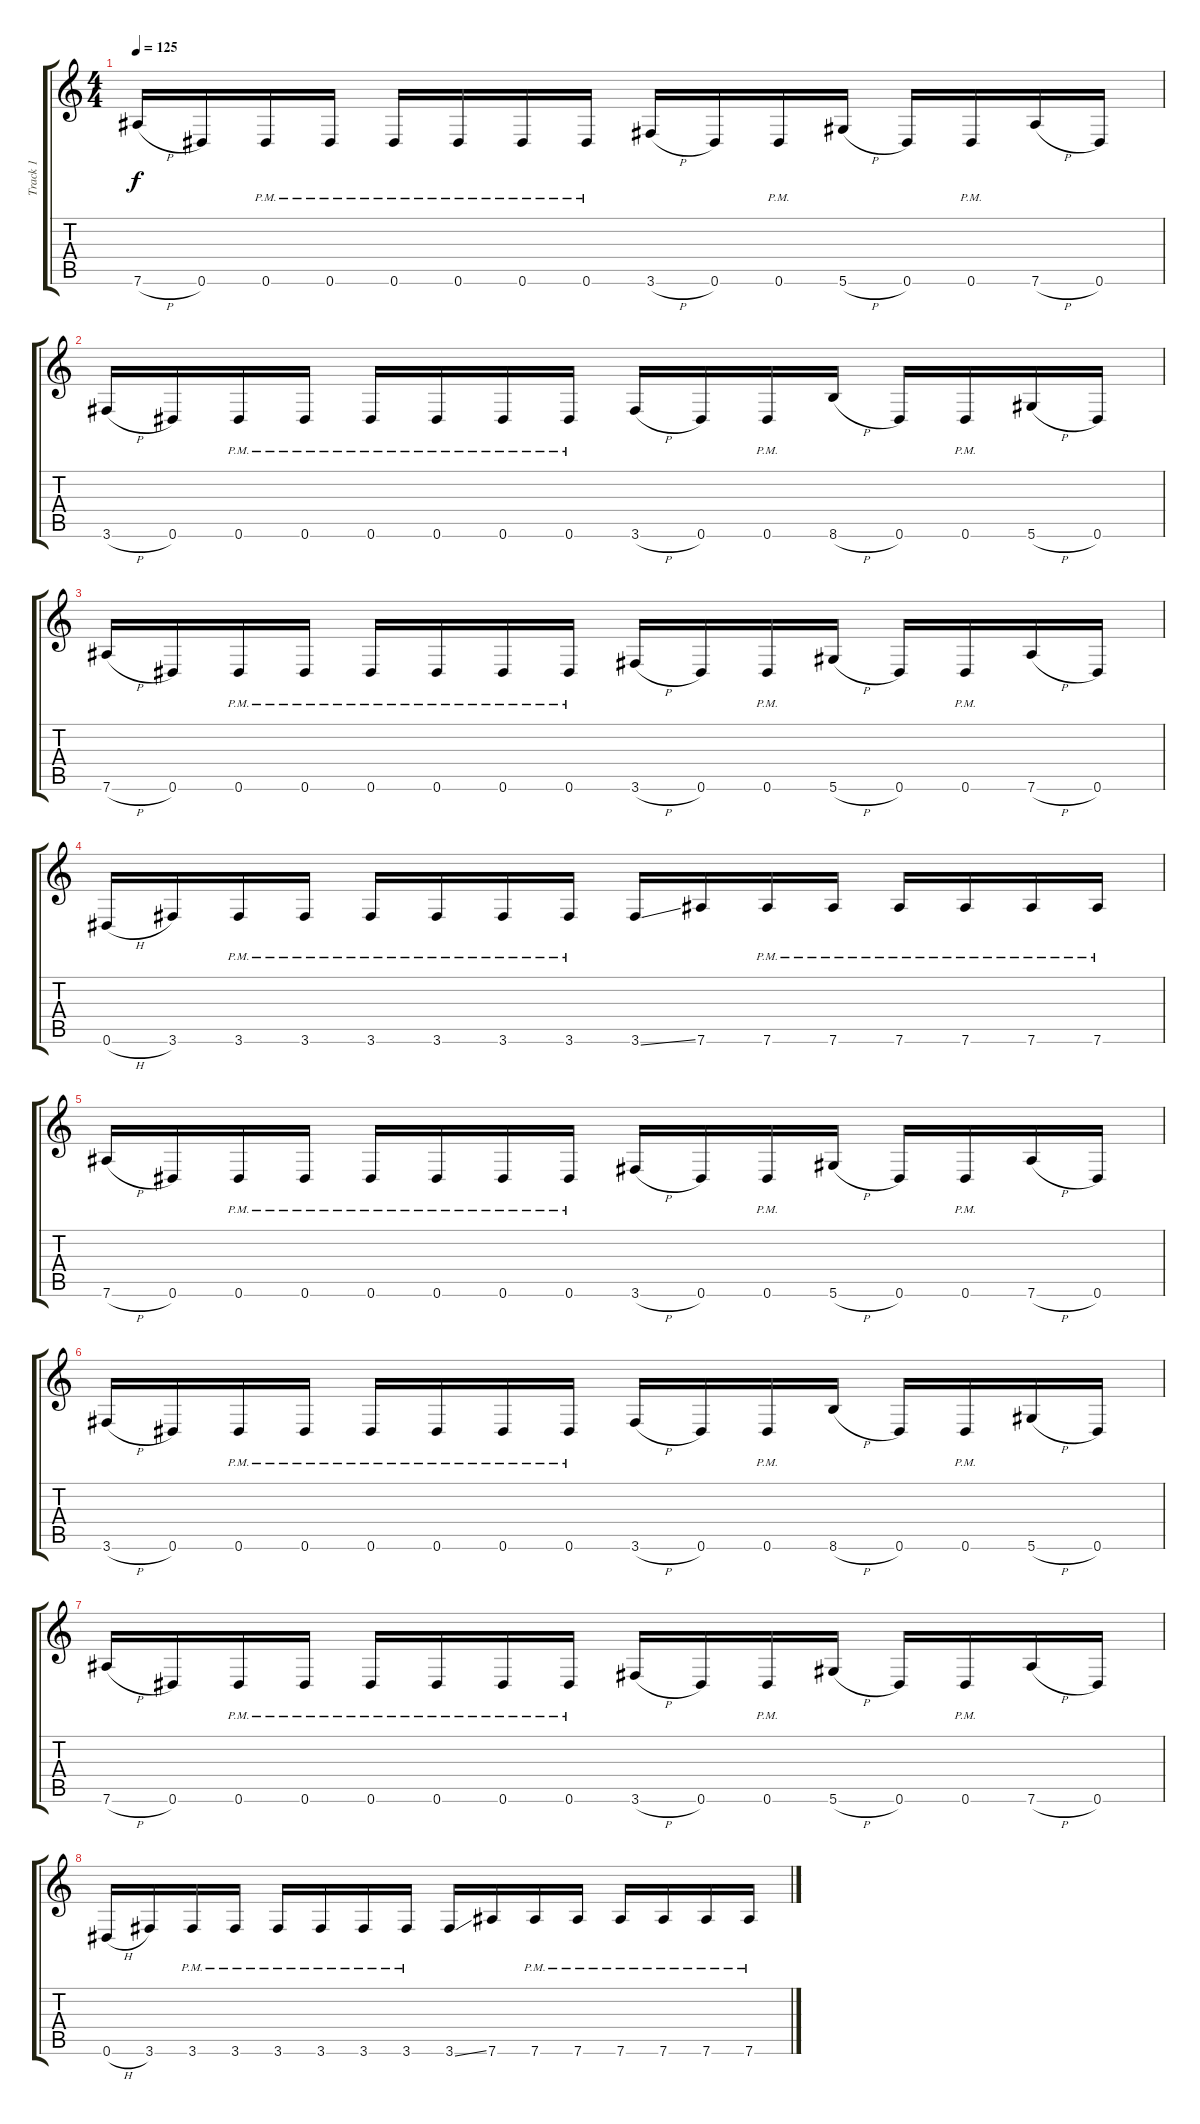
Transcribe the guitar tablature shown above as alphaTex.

\track ("Track 1" "Track 1") {instrument distortionguitar}
\staff {score tabs}
\tuning (F4 C4 Ab3 Eb3 Bb2 Eb2) {hide}
\ts (4 4)
\tempo 125
\clef g2
\ks c
7.6{h}.16{dy f} 0.6.16 0.6{pm}.16 0.6{pm}.16 0.6{pm}.16 0.6{pm}.16 0.6{pm}.16 0.6{pm}.16 3.6{h}.16 0.6.16 0.6{pm}.16 5.6{h}.16 0.6.16 0.6{pm}.16 7.6{h}.16 0.6.16 |
3.6{h}.16 0.6.16 0.6{pm}.16 0.6{pm}.16 0.6{pm}.16 0.6{pm}.16 0.6{pm}.16 0.6{pm}.16 3.6{h}.16 0.6.16 0.6{pm}.16 8.6{h}.16 0.6.16 0.6{pm}.16 5.6{h}.16 0.6.16 |
7.6{h}.16 0.6.16 0.6{pm}.16 0.6{pm}.16 0.6{pm}.16 0.6{pm}.16 0.6{pm}.16 0.6{pm}.16 3.6{h}.16 0.6.16 0.6{pm}.16 5.6{h}.16 0.6.16 0.6{pm}.16 7.6{h}.16 0.6.16 |
0.6{h}.16 3.6.16 3.6{pm}.16 3.6{pm}.16 3.6{pm}.16 3.6{pm}.16 3.6{pm}.16 3.6{pm}.16 3.6{ss}.16 7.6.16 7.6{pm}.16 7.6{pm}.16 7.6{pm}.16 7.6{pm}.16 7.6{pm}.16 7.6{pm}.16 |
7.6{h}.16 0.6.16 0.6{pm}.16 0.6{pm}.16 0.6{pm}.16 0.6{pm}.16 0.6{pm}.16 0.6{pm}.16 3.6{h}.16 0.6.16 0.6{pm}.16 5.6{h}.16 0.6.16 0.6{pm}.16 7.6{h}.16 0.6.16 |
3.6{h}.16 0.6.16 0.6{pm}.16 0.6{pm}.16 0.6{pm}.16 0.6{pm}.16 0.6{pm}.16 0.6{pm}.16 3.6{h}.16 0.6.16 0.6{pm}.16 8.6{h}.16 0.6.16 0.6{pm}.16 5.6{h}.16 0.6.16 |
7.6{h}.16 0.6.16 0.6{pm}.16 0.6{pm}.16 0.6{pm}.16 0.6{pm}.16 0.6{pm}.16 0.6{pm}.16 3.6{h}.16 0.6.16 0.6{pm}.16 5.6{h}.16 0.6.16 0.6{pm}.16 7.6{h}.16 0.6.16 |
0.6{h}.16 3.6.16 3.6{pm}.16 3.6{pm}.16 3.6{pm}.16 3.6{pm}.16 3.6{pm}.16 3.6{pm}.16 3.6{ss}.16 7.6.16 7.6{pm}.16 7.6{pm}.16 7.6{pm}.16 7.6{pm}.16 7.6{pm}.16 7.6{pm}.16
